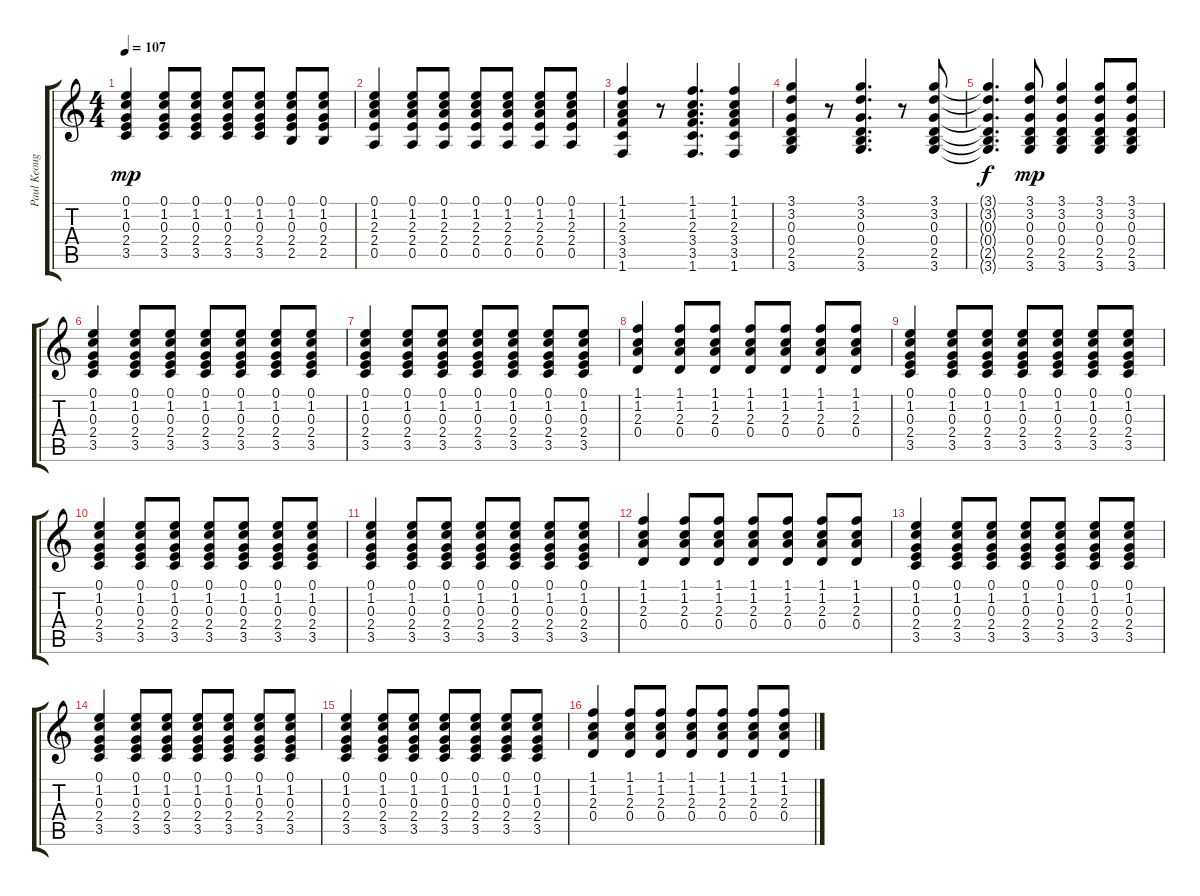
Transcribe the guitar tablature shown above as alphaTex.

\track ("Paul Keough (Acoustic Guitar)" "Paul Keoug") {instrument acousticguitarsteel}
\staff {score tabs}
\tuning (E4 B3 G3 D3 A2 E2) {hide}
\ts (4 4)
\tempo 107
\clef g2
\ks c
(0.1 1.2 0.3 2.4 3.5).4{dy mp} (0.1 1.2 0.3 2.4 3.5).8 (0.1 1.2 0.3 2.4 3.5).8 (0.1 1.2 0.3 2.4 3.5).8 (0.1 1.2 0.3 2.4 3.5).8 (0.1 1.2 0.3 2.4 2.5).8 (0.1 1.2 0.3 2.4 2.5).8 |
(0.1 1.2 2.3 2.4 0.5).4 (0.1 1.2 2.3 2.4 0.5).8 (0.1 1.2 2.3 2.4 0.5).8 (0.1 1.2 2.3 2.4 0.5).8 (0.1 1.2 2.3 2.4 0.5).8 (0.1 1.2 2.3 2.4 0.5).8 (0.1 1.2 2.3 2.4 0.5).8 |
(1.1 1.2 2.3 3.4 3.5 1.6).4 r.8 (1.1 1.2 2.3 3.4 3.5 1.6).4{d} (1.1 1.2 2.3 3.4 3.5 1.6).4 |
(3.1 3.2 0.3 0.4 2.5 3.6).4 r.8 (3.1 3.2 0.3 0.4 2.5 3.6).4{d} r.8 (3.1 3.2 0.3 0.4 2.5 3.6).8 |
(3.1{t} 3.2{t} 0.3{t} 0.4{t} 2.5{t} 3.6{t}).4{d dy f} (3.1 3.2 0.3 0.4 2.5 3.6).8{dy mp} (3.1 3.2 0.3 0.4 2.5 3.6).4 (3.1 3.2 0.3 0.4 2.5 3.6).8 (3.1 3.2 0.3 0.4 2.5 3.6).8 |
(0.1 1.2 0.3 2.4 3.5).4 (0.1 1.2 0.3 2.4 3.5).8 (0.1 1.2 0.3 2.4 3.5).8 (0.1 1.2 0.3 2.4 3.5).8 (0.1 1.2 0.3 2.4 3.5).8 (0.1 1.2 0.3 2.4 3.5).8 (0.1 1.2 0.3 2.4 3.5).8 |
(0.1 1.2 0.3 2.4 3.5).4 (0.1 1.2 0.3 2.4 3.5).8 (0.1 1.2 0.3 2.4 3.5).8 (0.1 1.2 0.3 2.4 3.5).8 (0.1 1.2 0.3 2.4 3.5).8 (0.1 1.2 0.3 2.4 3.5).8 (0.1 1.2 0.3 2.4 3.5).8 |
(1.1 1.2 2.3 0.4).4 (1.1 1.2 2.3 0.4).8 (1.1 1.2 2.3 0.4).8 (1.1 1.2 2.3 0.4).8 (1.1 1.2 2.3 0.4).8 (1.1 1.2 2.3 0.4).8 (1.1 1.2 2.3 0.4).8 |
(0.1 1.2 0.3 2.4 3.5).4 (0.1 1.2 0.3 2.4 3.5).8 (0.1 1.2 0.3 2.4 3.5).8 (0.1 1.2 0.3 2.4 3.5).8 (0.1 1.2 0.3 2.4 3.5).8 (0.1 1.2 0.3 2.4 3.5).8 (0.1 1.2 0.3 2.4 3.5).8 |
(0.1 1.2 0.3 2.4 3.5).4 (0.1 1.2 0.3 2.4 3.5).8 (0.1 1.2 0.3 2.4 3.5).8 (0.1 1.2 0.3 2.4 3.5).8 (0.1 1.2 0.3 2.4 3.5).8 (0.1 1.2 0.3 2.4 3.5).8 (0.1 1.2 0.3 2.4 3.5).8 |
(0.1 1.2 0.3 2.4 3.5).4 (0.1 1.2 0.3 2.4 3.5).8 (0.1 1.2 0.3 2.4 3.5).8 (0.1 1.2 0.3 2.4 3.5).8 (0.1 1.2 0.3 2.4 3.5).8 (0.1 1.2 0.3 2.4 3.5).8 (0.1 1.2 0.3 2.4 3.5).8 |
(1.1 1.2 2.3 0.4).4 (1.1 1.2 2.3 0.4).8 (1.1 1.2 2.3 0.4).8 (1.1 1.2 2.3 0.4).8 (1.1 1.2 2.3 0.4).8 (1.1 1.2 2.3 0.4).8 (1.1 1.2 2.3 0.4).8 |
(0.1 1.2 0.3 2.4 3.5).4 (0.1 1.2 0.3 2.4 3.5).8 (0.1 1.2 0.3 2.4 3.5).8 (0.1 1.2 0.3 2.4 3.5).8 (0.1 1.2 0.3 2.4 3.5).8 (0.1 1.2 0.3 2.4 3.5).8 (0.1 1.2 0.3 2.4 3.5).8 |
(0.1 1.2 0.3 2.4 3.5).4 (0.1 1.2 0.3 2.4 3.5).8 (0.1 1.2 0.3 2.4 3.5).8 (0.1 1.2 0.3 2.4 3.5).8 (0.1 1.2 0.3 2.4 3.5).8 (0.1 1.2 0.3 2.4 3.5).8 (0.1 1.2 0.3 2.4 3.5).8 |
(0.1 1.2 0.3 2.4 3.5).4 (0.1 1.2 0.3 2.4 3.5).8 (0.1 1.2 0.3 2.4 3.5).8 (0.1 1.2 0.3 2.4 3.5).8 (0.1 1.2 0.3 2.4 3.5).8 (0.1 1.2 0.3 2.4 3.5).8 (0.1 1.2 0.3 2.4 3.5).8 |
(1.1 1.2 2.3 0.4).4 (1.1 1.2 2.3 0.4).8 (1.1 1.2 2.3 0.4).8 (1.1 1.2 2.3 0.4).8 (1.1 1.2 2.3 0.4).8 (1.1 1.2 2.3 0.4).8 (1.1 1.2 2.3 0.4).8
